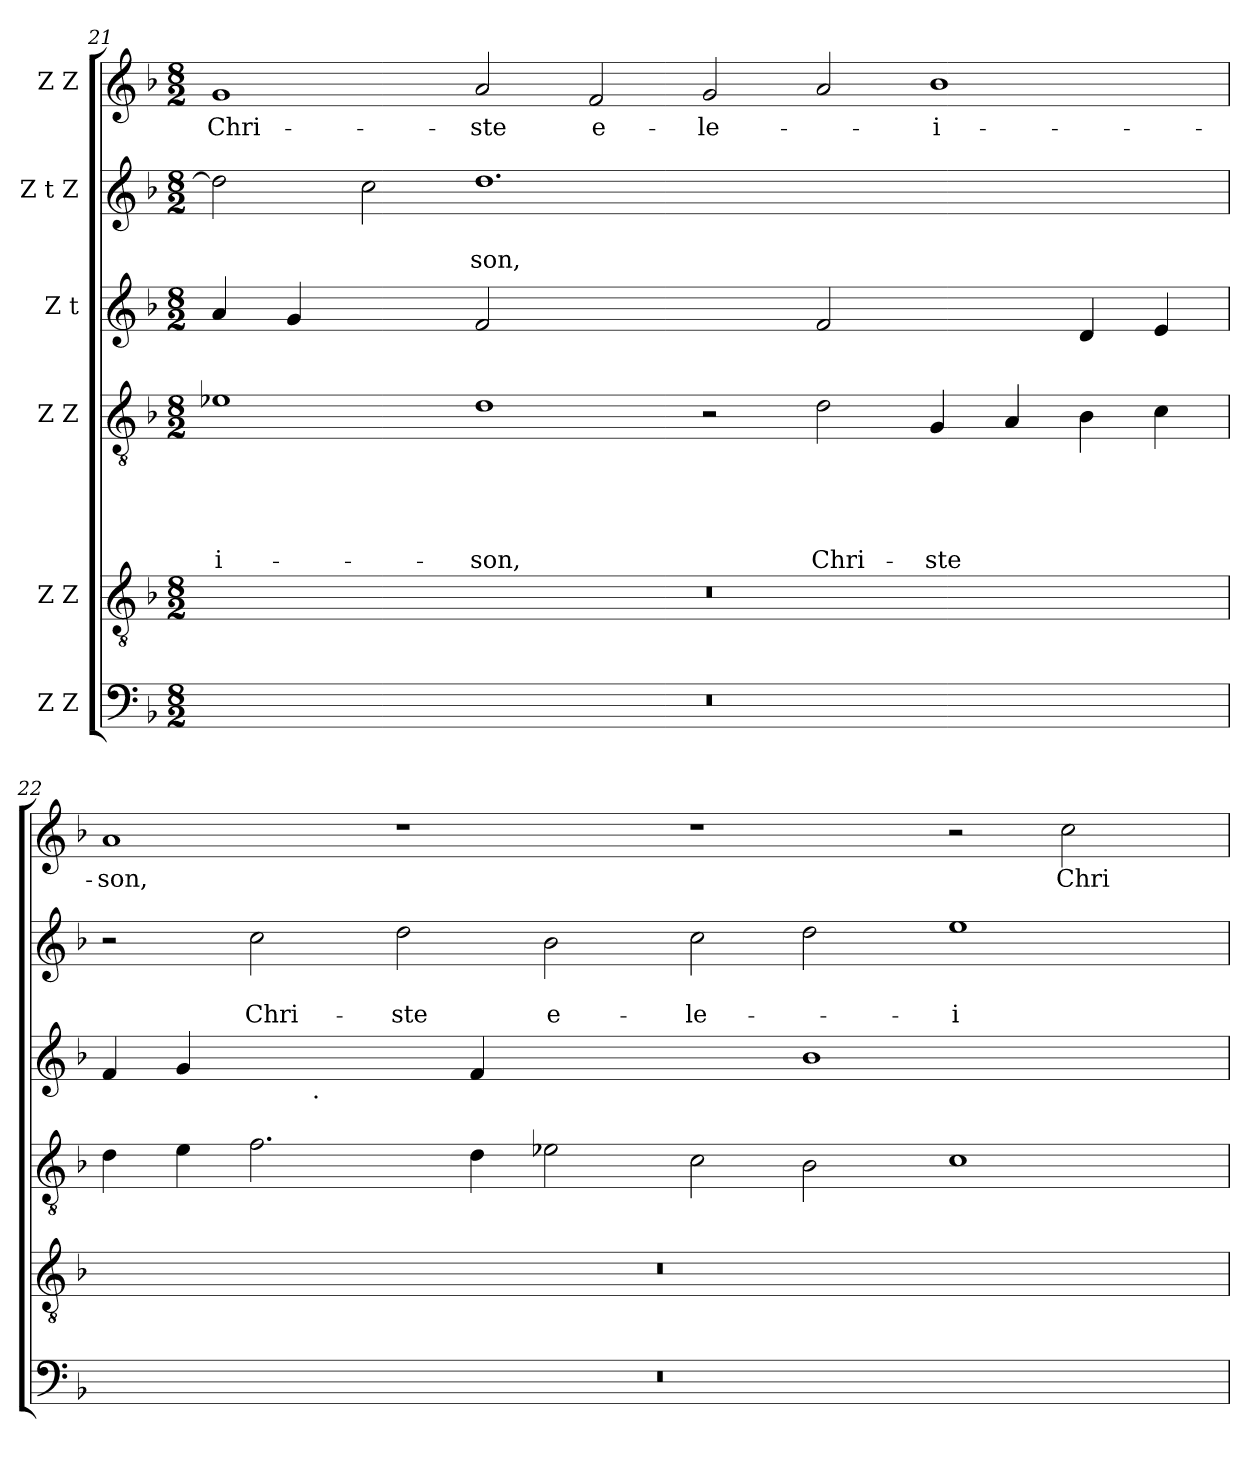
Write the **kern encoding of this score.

**kern	**kern	**kern	**text	**text	**text	**text	**text	**kern	**kern	**text	**text	**kern	**text
*part6	*part5	*part4	*part4	*part4	*part4	*part4	*part4	*part3	*part2	*part2	*part2	*part1	*part1
*staff6	*staff5	*staff4	*staff4	*staff4	*staff4	*staff4	*staff4	*staff3	*staff2	*staff2	*staff2	*staff1	*staff1
*I"Z Z	*I"Z Z	*I"Z Z	*	*	*	*	*	*I"Z t	*I"Z t Z	*	*	*I"Z Z	*
!!LO:PB:g=z
*clefF4	*clefGv2	*clefGv2	*	*	*	*	*	*clefG2	*clefG2	*	*	*clefG2	*
*k[b-]	*k[b-]	*k[b-]	*	*	*	*	*	*k[b-]	*k[b-]	*	*	*k[b-]	*
*F:	*F:	*F:	*	*	*	*	*	*F:	*F:	*	*	*F:	*
*M8/2	*M8/2	*M8/2	*	*	*	*	*	*M8/2	*M8/2	*	*	*M8/2	*
=21	=21	=21	=21	=21	=21	=21	=21	=21	=21	=21	=21	=21	=21
!	!	!	!	!	!	!	!LO:LY:b:rj	!	!	!	!	!	!LO:LY:b
00r	00r	1e-	.	.	.	.	-i-	4a/	2dd\]	.	.	1g	Chri-
.	.	.	.	.	.	.	.	4g/	.	.	.	.	.
.	.	.	.	.	.	.	.	2ryy	2cc\	.	.	.	.
!	!	!	!	!	!	!	!LO:LY:b	!	!	!	!LO:LY:b	!	!LO:LY:b
.	.	1d	.	.	.	.	-son,	2f/	1.dd	.	-son,	2a/	-ste
!	!	!	!	!	!	!	!	!	!	!	!	!	!LO:LY:b
.	.	.	.	.	.	.	.	1ryy	.	.	.	2f/	e-
!	!	!	!	!	!	!	!	!	!	!	!	!	!LO:LY:b
.	.	2r	.	.	.	.	.	.	.	.	.	2g/	-le-
!	!	!	!	!	!	!	!LO:LY:b	!	!	!	!	!	!
.	.	2d\	.	.	.	.	Chri-	2f/	1.ryy	.	.	2a/	.
!	!	!	!	!	!	!	!LO:LY:b	!	!	!	!	!	!LO:LY:b:rj
.	.	4G/	.	.	.	.	-ste	2ryy	.	.	.	1b-	-i-
.	.	4A/	.	.	.	.	.	.	.	.	.	.	.
.	.	4B-\	.	.	.	.	.	4d/	.	.	.	.	.
.	.	4c\	.	.	.	.	.	4e/	.	.	.	.	.
=22	=22	=22	=22	=22	=22	=22	=22	=22	=22	=22	=22	=22	=22
!	!	!	!	!	!	!	!	!	!	!	!	!	!LO:LY:b
*	*	*	*	*	*	*	*	*^	*	*	*	*	*
00r	00r	4d\	.	.	.	.	.	4f/	2ryy	2r	.	.	1a	-son,
.	.	4e\	.	.	.	.	.	4g/	.	.	.	.	.	.
!	!	!	!	!	!	!	!	!	!	!	!	!LO:LY:b	!	!
.	.	2.f\	.	.	.	.	.	2.ryy	8.ryy	2cc\	.	Chri-	.	.
!	!	!	!	!	!	!	!	!	!LO:TX:b:t=.	!	!	!	!	!
.	.	.	.	.	.	.	.	.	1ryy	.	.	.	.	.
!	!	!	!	!	!	!	!	!	!	!	!	!LO:LY:b	!	!
.	.	.	.	.	.	.	.	.	.	2dd\	.	-ste	1r	.
.	.	4d\	.	.	.	.	.	4f/	.	.	.	.	.	.
!	!	!	!	!	!	!	!	!	!	!	!	!LO:LY:b	!	!
.	.	2e-X\	.	.	.	.	.	1ryy	.	2b-\	.	e-	.	.
.	.	.	.	.	.	.	.	.	1ryy	.	.	.	.	.
!	!	!	!	!	!	!	!	!	!	!	!	!LO:LY:b	!	!
.	.	2c\	.	.	.	.	.	.	.	2cc\	.	-le-	1r	.
.	.	2B-\	.	.	.	.	.	1b-	.	2dd\	.	.	.	.
.	.	.	.	.	.	.	.	.	1ryy	.	.	.	.	.
!	!	!	!	!	!	!	!	!	!	!	!	!LO:LY:b:rj	!	!
.	.	1c	.	.	.	.	.	.	.	1ee	.	-i-	2r	.
!	!	!	!	!	!	!	!	!	!	!	!	!	!	!LO:LY:b
.	.	.	.	.	.	.	.	2ryy	.	.	.	.	2cc\	Chri-
.	.	.	.	.	.	.	.	.	4ryy	.	.	.	.	.
.	.	.	.	.	.	.	.	.	16ryy	.	.	.	.	.
*	*	*	*	*	*	*	*	*v	*v	*	*	*	*	*
=	=	=	=	=	=	=	=	=	=	=	=	=	=
*-	*-	*-	*-	*-	*-	*-	*-	*-	*-	*-	*-	*-	*-
